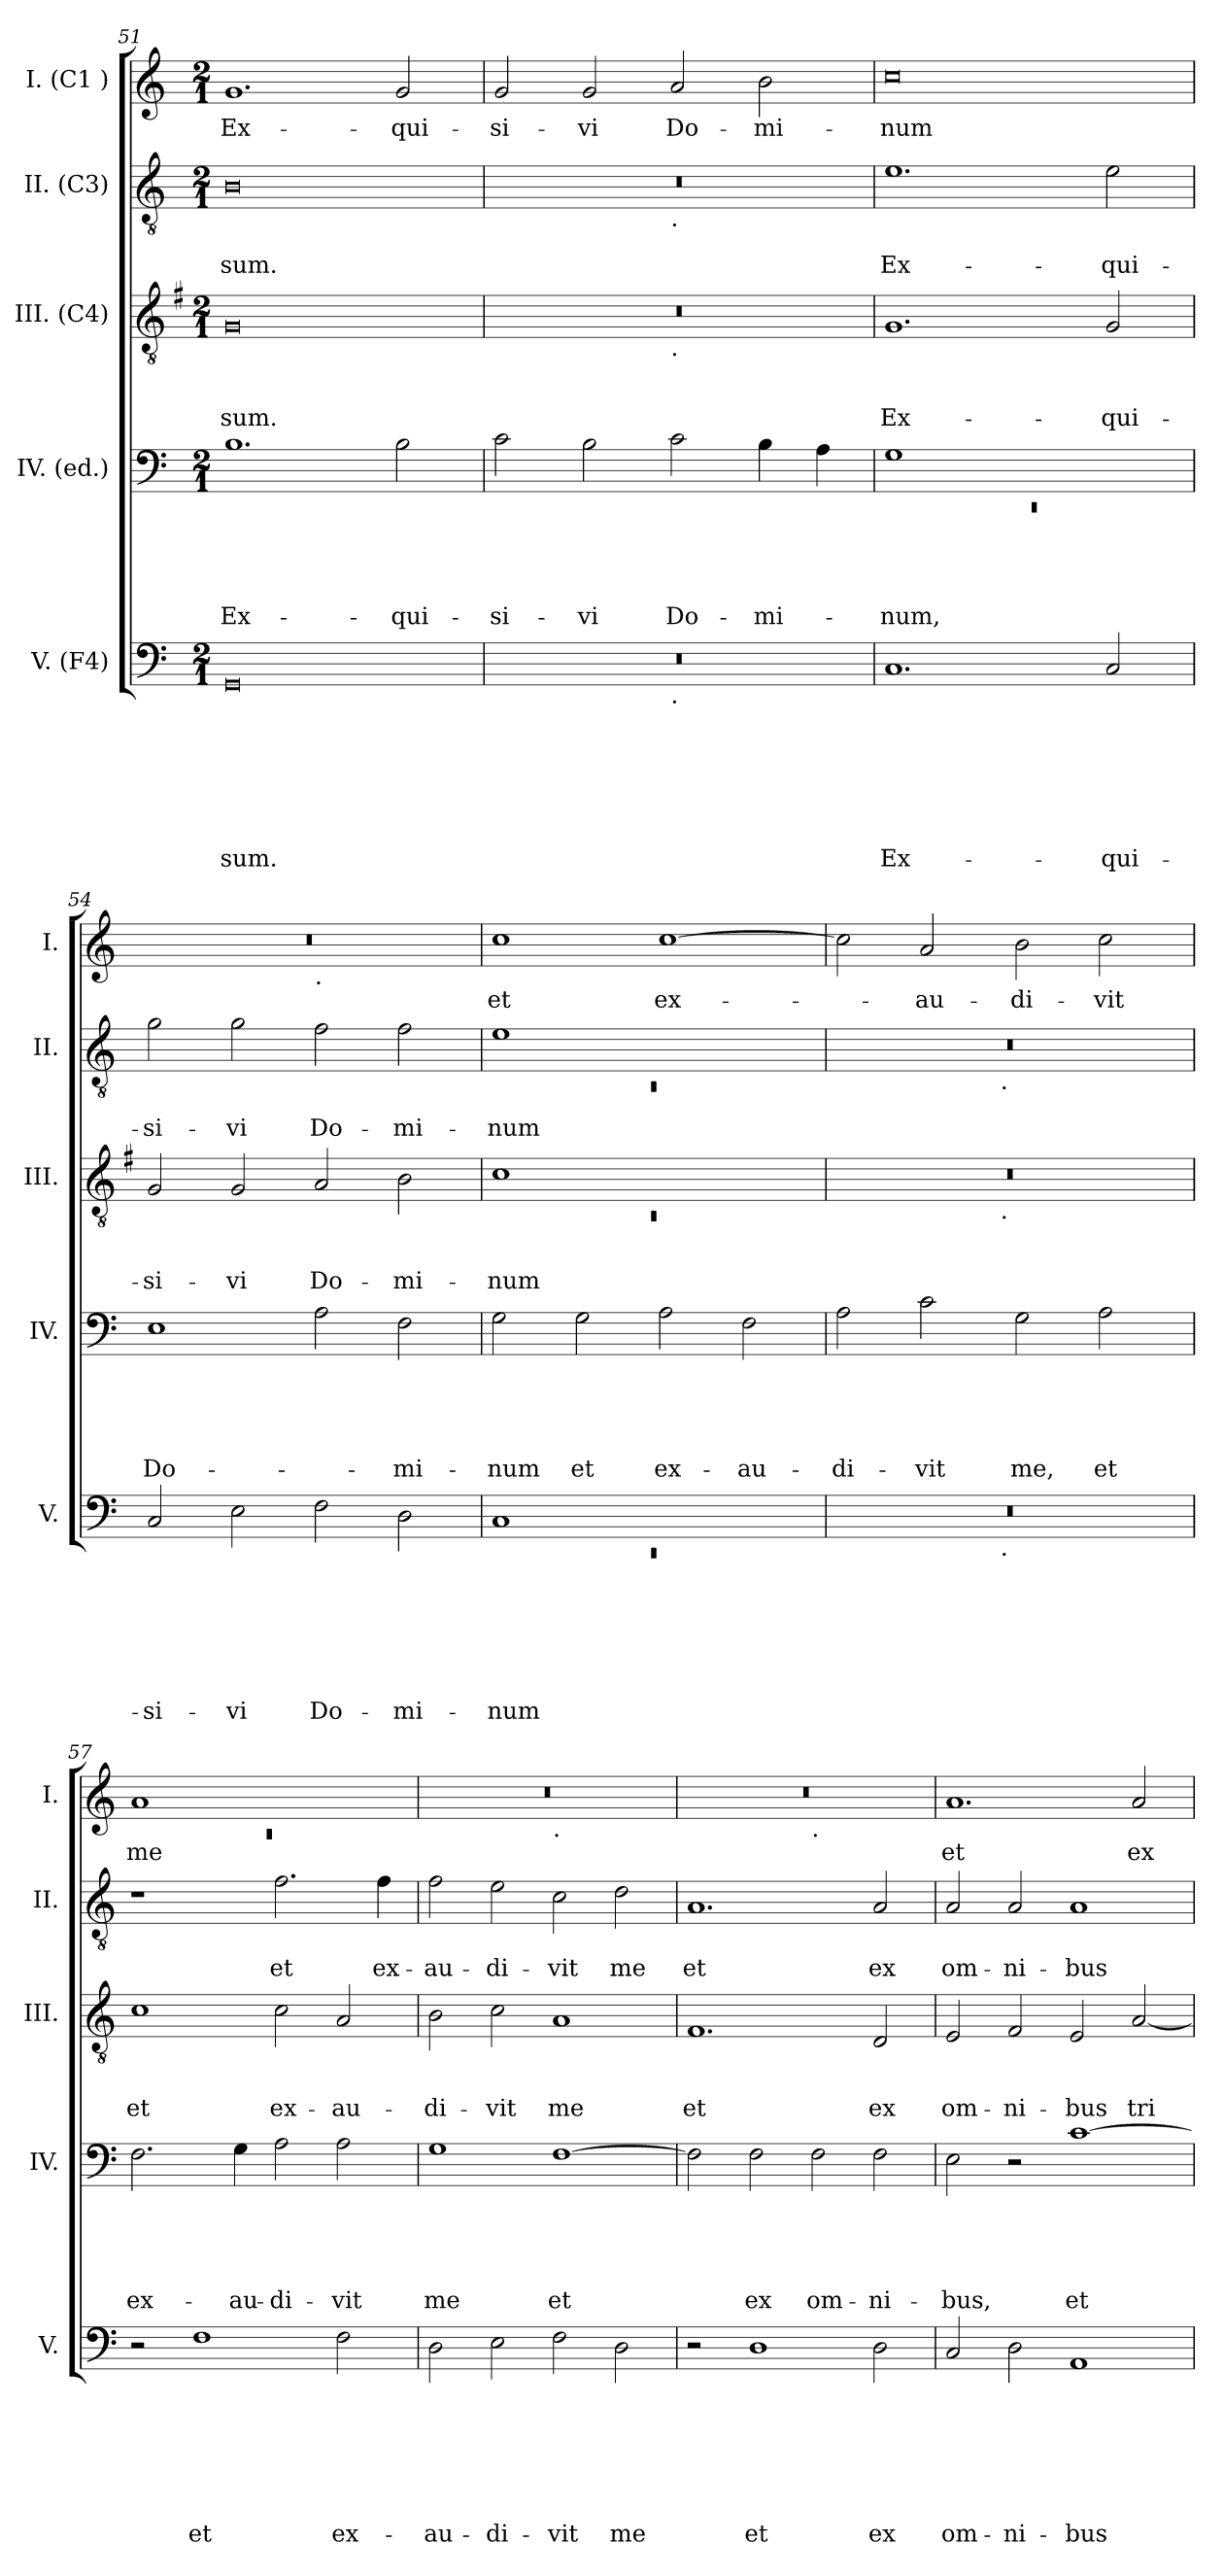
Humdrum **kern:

**kern	**text	**text	**text	**text	**text	**text	**text	**kern	**text	**text	**text	**text	**text	**kern	**text	**text	**text	**kern	**text	**text	**kern	**text
*part5	*part5	*part5	*part5	*part5	*part5	*part5	*part5	*part4	*part4	*part4	*part4	*part4	*part4	*part3	*part3	*part3	*part3	*part2	*part2	*part2	*part1	*part1
*staff5	*staff5	*staff5	*staff5	*staff5	*staff5	*staff5	*staff5	*staff4	*staff4	*staff4	*staff4	*staff4	*staff4	*staff3	*staff3	*staff3	*staff3	*staff2	*staff2	*staff2	*staff1	*staff1
*I"V. (F4)	*	*	*	*	*	*	*	*I"IV. (ed.)	*	*	*	*	*	*I"III. (C4)	*	*	*	*I"II. (C3)	*	*	*I"I. (C1 )	*
*I'V.	*	*	*	*	*	*	*	*I'IV.	*	*	*	*	*	*I'III.	*	*	*	*I'II.	*	*	*I'I.	*
!!LO:LB:g=z
*clefF4	*	*	*	*	*	*	*	*clefF4	*	*	*	*	*	*clefGv2	*	*	*	*clefGv2	*	*	*clefG2	*
*k[]	*	*	*	*	*	*	*	*k[]	*	*	*	*	*	*k[f#]	*	*	*	*k[]	*	*	*k[]	*
*C:	*	*	*	*	*	*	*	*C:	*	*	*	*	*	*G:	*	*	*	*C:	*	*	*C:	*
*M2/1	*	*	*	*	*	*	*	*M2/1	*	*	*	*	*	*M2/1	*	*	*	*M2/1	*	*	*M2/1	*
=51	=51	=51	=51	=51	=51	=51	=51	=51	=51	=51	=51	=51	=51	=51	=51	=51	=51	=51	=51	=51	=51	=51
!	!	!	!	!	!	!	!LO:LY:b	!	!	!	!	!	!LO:LY:b	!	!	!	!LO:LY:b	!	!	!LO:LY:b	!	!LO:LY:b
0GG	.	.	.	.	.	.	-sum.	1.B	.	.	.	.	Ex-	0G	.	.	-sum.	0B	.	-sum.	1.g	Ex-
!	!	!	!	!	!	!	!	!	!	!	!	!	!LO:LY:b	!	!	!	!	!	!	!	!	!LO:LY:b
.	.	.	.	.	.	.	.	2B\	.	.	.	.	-qui-	.	.	.	.	.	.	.	2g/	-qui-
=52	=52	=52	=52	=52	=52	=52	=52	=52	=52	=52	=52	=52	=52	=52	=52	=52	=52	=52	=52	=52	=52	=52
!	!	!	!	!	!	!	!	!	!	!	!	!	!LO:LY:b	!	!	!	!	!	!	!	!	!LO:LY:b
*^	*	*	*	*	*	*	*	*	*	*	*	*	*	*^	*	*	*	*^	*	*	*	*
0r	1ryy	.	.	.	.	.	.	.	2c\	.	.	.	.	-si-	0r	1ryy	.	.	.	0r	1ryy	.	.	2g/	-si-
!	!	!	!	!	!	!	!	!	!	!	!	!	!	!LO:LY:b	!	!	!	!	!	!	!	!	!	!	!LO:LY:b
.	.	.	.	.	.	.	.	.	2B\	.	.	.	.	-vi	.	.	.	.	.	.	.	.	.	2g/	-vi
!	!	!	!	!	!	!	!	!	!	!	!	!	!	!	!	!	!	!	!	!	!LO:TX:b:t=.	!	!	!	!
!	!	!	!	!	!	!	!	!	!	!	!	!	!	!	!	!LO:TX:b:t=.	!	!	!	!	!	!	!	!	!
!	!LO:TX:b:t=.	!	!	!	!	!	!	!	!	!	!	!	!	!	!	!	!	!	!	!	!	!	!	!	!
!	!	!	!	!	!	!	!	!	!	!	!	!	!	!LO:LY:b	!	!	!	!	!	!	!	!	!	!	!LO:LY:b
.	1ryy	.	.	.	.	.	.	.	2c\	.	.	.	.	Do-	.	1ryy	.	.	.	.	1ryy	.	.	2a/	Do-
!	!	!	!	!	!	!	!	!	!	!	!	!	!	!LO:LY:b	!	!	!	!	!	!	!	!	!	!	!LO:LY:b
.	.	.	.	.	.	.	.	.	4B\	.	.	.	.	-mi-	.	.	.	.	.	.	.	.	.	2b\	-mi-
.	.	.	.	.	.	.	.	.	4A\	.	.	.	.	.	.	.	.	.	.	.	.	.	.	.	.
=53	=53	=53	=53	=53	=53	=53	=53	=53	=53	=53	=53	=53	=53	=53	=53	=53	=53	=53	=53	=53	=53	=53	=53	=53	=53
*	*	*	*	*	*	*	*	*	*^	*	*	*	*	*	*	*	*	*	*	*	*	*	*	*	*
!	!	!	!	!	!	!	!	!LO:LY:b	!	!LO:N:vis=1	!	!	!	!	!LO:LY:b	!	!	!	!	!LO:LY:b	!	!	!	!LO:LY:b	!	!LO:LY:b
*	*	*	*	*	*	*	*	*	*	*	*	*	*	*	*	*v	*v	*	*	*	*	*	*	*	*	*
*v	*v	*	*	*	*	*	*	*	*	*	*	*	*	*	*	*	*	*	*	*v	*v	*	*	*	*
1.C	.	.	.	.	.	.	Ex-	1G	0rEE	.	.	.	.	-num,	1.G	.	.	Ex-	1.e	.	Ex-	0cc	-num
.	.	.	.	.	.	.	.	1ryy	.	.	.	.	.	.	.	.	.	.	.	.	.	.	.
!	!	!	!	!	!	!	!LO:LY:b	!	!	!	!	!	!	!	!	!	!	!LO:LY:b	!	!	!LO:LY:b	!	!
2C/	.	.	.	.	.	.	-qui-	.	.	.	.	.	.	.	2G/	.	.	-qui-	2e\	.	-qui-	.	.
*	*	*	*	*	*	*	*	*v	*v	*	*	*	*	*	*	*	*	*	*	*	*	*	*
=54	=54	=54	=54	=54	=54	=54	=54	=54	=54	=54	=54	=54	=54	=54	=54	=54	=54	=54	=54	=54	=54	=54
!	!	!	!	!	!	!	!LO:LY:b	!	!	!	!	!	!LO:LY:b	!	!	!	!LO:LY:b	!	!	!LO:LY:b	!	!
*	*	*	*	*	*	*	*	*	*	*	*	*	*	*	*	*	*	*	*	*	*^	*
2C/	.	.	.	.	.	.	-si-	1E	.	.	.	.	Do-	2G/	.	.	-si-	2g\	.	-si-	0r	1ryy	.
!	!	!	!	!	!	!	!LO:LY:b	!	!	!	!	!	!	!	!	!	!LO:LY:b	!	!	!LO:LY:b	!	!	!
2E\	.	.	.	.	.	.	-vi	.	.	.	.	.	.	2G/	.	.	-vi	2g\	.	-vi	.	.	.
!	!	!	!	!	!	!	!	!	!	!	!	!	!	!	!	!	!	!	!	!	!	!LO:TX:b:t=.	!
!	!	!	!	!	!	!	!LO:LY:b	!	!	!	!	!	!	!	!	!	!LO:LY:b	!	!	!LO:LY:b	!	!	!
2F\	.	.	.	.	.	.	Do-	2A\	.	.	.	.	.	2A/	.	.	Do-	2f\	.	Do-	.	1ryy	.
!	!	!	!	!	!	!	!LO:LY:b	!	!	!	!	!	!LO:LY:b	!	!	!	!LO:LY:b	!	!	!LO:LY:b	!	!	!
2D\	.	.	.	.	.	.	-mi-	2F\	.	.	.	.	-mi-	2B\	.	.	-mi-	2f\	.	-mi-	.	.	.
=55	=55	=55	=55	=55	=55	=55	=55	=55	=55	=55	=55	=55	=55	=55	=55	=55	=55	=55	=55	=55	=55	=55	=55
*^	*	*	*	*	*	*	*	*	*	*	*	*	*	*^	*	*	*	*^	*	*	*	*	*
!	!LO:N:vis=1	!	!	!	!	!	!	!LO:LY:b	!	!	!	!	!	!LO:LY:b	!	!LO:N:vis=1	!	!	!LO:LY:b	!	!LO:N:vis=1	!	!LO:LY:b	!	!	!LO:LY:b
*	*	*	*	*	*	*	*	*	*	*	*	*	*	*	*	*	*	*	*	*	*	*	*	*v	*v	*
1C	0rEE	.	.	.	.	.	.	-num	2G\	.	.	.	.	-num	1c	0rC	.	.	-num	1e	0rC	.	-num	1cc	et
!	!	!	!	!	!	!	!	!	!	!	!	!	!	!LO:LY:b	!	!	!	!	!	!	!	!	!	!	!
.	.	.	.	.	.	.	.	.	2G\	.	.	.	.	et	.	.	.	.	.	.	.	.	.	.	.
!	!	!	!	!	!	!	!	!	!	!	!	!	!	!LO:LY:b	!	!	!	!	!	!	!	!	!	!	!LO:LY:b
1ryy	.	.	.	.	.	.	.	.	2A\	.	.	.	.	ex-	1ryy	.	.	.	.	1ryy	.	.	.	[>1cc	ex-
!	!	!	!	!	!	!	!	!	!	!	!	!	!	!LO:LY:b	!	!	!	!	!	!	!	!	!	!	!
.	.	.	.	.	.	.	.	.	2F\	.	.	.	.	-au-	.	.	.	.	.	.	.	.	.	.	.
=56	=56	=56	=56	=56	=56	=56	=56	=56	=56	=56	=56	=56	=56	=56	=56	=56	=56	=56	=56	=56	=56	=56	=56	=56	=56
!	!	!	!	!	!	!	!	!	!	!	!	!	!	!LO:LY:b	!	!	!	!	!	!	!	!	!	!	!
0r	2ryy	.	.	.	.	.	.	.	2A\	.	.	.	.	-di-	0r	2ryy	.	.	.	0r	2ryy	.	.	2cc\]	.
!	!	!	!	!	!	!	!	!	!	!	!	!	!	!LO:LY:b	!	!	!	!	!	!	!	!	!	!	!LO:LY:b
.	4...ryy	.	.	.	.	.	.	.	2c\	.	.	.	.	-vit	.	4...ryy	.	.	.	.	4...ryy	.	.	2a/	-au-
!	!	!	!	!	!	!	!	!	!	!	!	!	!	!	!	!	!	!	!	!	!LO:TX:b:t=.	!	!	!	!
!	!	!	!	!	!	!	!	!	!	!	!	!	!	!	!	!LO:TX:b:t=.	!	!	!	!	!	!	!	!	!
!	!LO:TX:b:t=.	!	!	!	!	!	!	!	!	!	!	!	!	!	!	!	!	!	!	!	!	!	!	!	!
.	1ryy	.	.	.	.	.	.	.	.	.	.	.	.	.	.	1ryy	.	.	.	.	1ryy	.	.	.	.
!	!	!	!	!	!	!	!	!	!	!	!	!	!	!LO:LY:b	!	!	!	!	!	!	!	!	!	!	!LO:LY:b
.	.	.	.	.	.	.	.	.	2G\	.	.	.	.	me,	.	.	.	.	.	.	.	.	.	2b\	-di-
!	!	!	!	!	!	!	!	!	!	!	!	!	!	!LO:LY:b	!	!	!	!	!	!	!	!	!	!	!LO:LY:b
.	.	.	.	.	.	.	.	.	2A\	.	.	.	.	et	.	.	.	.	.	.	.	.	.	2cc\	-vit
.	32ryy	.	.	.	.	.	.	.	.	.	.	.	.	.	.	32ryy	.	.	.	.	32ryy	.	.	.	.
*	*	*	*	*	*	*	*	*	*	*	*	*	*	*	*v	*v	*	*	*	*	*	*	*	*	*
*v	*v	*	*	*	*	*	*	*	*	*	*	*	*	*	*	*	*	*	*v	*v	*	*	*	*
!!LO:LB:g=z
=57	=57	=57	=57	=57	=57	=57	=57	=57	=57	=57	=57	=57	=57	=57	=57	=57	=57	=57	=57	=57	=57	=57
*	*	*	*	*	*	*	*	*	*	*	*	*	*	*k[]	*	*	*	*	*	*	*	*
*	*	*	*	*	*	*	*	*	*	*	*	*	*	*C:	*	*	*	*	*	*	*	*
*^	*	*	*	*	*	*	*	*	*	*	*	*	*	*^	*	*	*	*^	*	*	*^	*
!	!	!	!	!	!	!	!	!	!	!	!	!	!	!LO:LY:b	!	!	!	!	!LO:LY:b	!	!	!	!	!	!LO:N:vis=1	!LO:LY:b
*	*	*	*	*	*	*	*	*	*	*	*	*	*	*	*v	*v	*	*	*	*	*	*	*	*	*	*
*v	*v	*	*	*	*	*	*	*	*	*	*	*	*	*	*	*	*	*	*v	*v	*	*	*	*	*
2r	.	.	.	.	.	.	.	2.F\	.	.	.	.	ex-	1c	.	.	et	1r	.	.	1a	0rc	me
!	!	!	!	!	!	!	!LO:LY:b	!	!	!	!	!	!	!	!	!	!	!	!	!	!	!	!
1F	.	.	.	.	.	.	et	.	.	.	.	.	.	.	.	.	.	.	.	.	.	.	.
!	!	!	!	!	!	!	!	!	!	!	!	!	!LO:LY:b	!	!	!	!	!	!	!	!	!	!
.	.	.	.	.	.	.	.	4G\	.	.	.	.	-au-	.	.	.	.	.	.	.	.	.	.
!	!	!	!	!	!	!	!	!	!	!	!	!	!LO:LY:b:rj	!	!	!	!LO:LY:b	!	!	!LO:LY:b	!	!	!
.	.	.	.	.	.	.	.	2A\	.	.	.	.	-di-	2c\	.	.	ex-	2.f\	.	et	1ryy	.	.
!	!	!	!	!	!	!	!LO:LY:b	!	!	!	!	!	!LO:LY:b	!	!	!	!LO:LY:b	!	!	!	!	!	!
2F\	.	.	.	.	.	.	ex-	2A\	.	.	.	.	-vit	2A/	.	.	-au-	.	.	.	.	.	.
!	!	!	!	!	!	!	!	!	!	!	!	!	!	!	!	!	!	!	!	!LO:LY:b	!	!	!
.	.	.	.	.	.	.	.	.	.	.	.	.	.	.	.	.	.	4f\	.	ex-	.	.	.
=58	=58	=58	=58	=58	=58	=58	=58	=58	=58	=58	=58	=58	=58	=58	=58	=58	=58	=58	=58	=58	=58	=58	=58
!	!	!	!	!	!	!	!LO:LY:b	!	!	!	!	!	!LO:LY:b	!	!	!	!LO:LY:b	!	!	!LO:LY:b	!	!	!
2D\	.	.	.	.	.	.	-au-	1G	.	.	.	.	me	2B\	.	.	-di-	2f\	.	-au-	0r	1ryy	.
!	!	!	!	!	!	!	!LO:LY:b	!	!	!	!	!	!	!	!	!	!LO:LY:b	!	!	!LO:LY:b	!	!	!
2E\	.	.	.	.	.	.	-di-	.	.	.	.	.	.	2c\	.	.	-vit	2e\	.	-di-	.	.	.
!	!	!	!	!	!	!	!	!	!	!	!	!	!	!	!	!	!	!	!	!	!	!LO:TX:b:t=.	!
!	!	!	!	!	!	!	!LO:LY:b	!	!	!	!	!	!LO:LY:b	!	!	!	!LO:LY:b	!	!	!LO:LY:b	!	!	!
2F\	.	.	.	.	.	.	-vit	[>1F	.	.	.	.	et	1A	.	.	me	2c\	.	-vit	.	1ryy	.
!	!	!	!	!	!	!	!LO:LY:b	!	!	!	!	!	!	!	!	!	!	!	!	!LO:LY:b	!	!	!
2D\	.	.	.	.	.	.	me	.	.	.	.	.	.	.	.	.	.	2d\	.	me	.	.	.
=59	=59	=59	=59	=59	=59	=59	=59	=59	=59	=59	=59	=59	=59	=59	=59	=59	=59	=59	=59	=59	=59	=59	=59
!	!	!	!	!	!	!	!	!	!	!	!	!	!	!	!	!	!LO:LY:b	!	!	!LO:LY:b	!	!	!
2r	.	.	.	.	.	.	.	2F\]	.	.	.	.	.	1.F	.	.	et	1.A	.	et	0r	1ryy	.
!	!	!	!	!	!	!	!LO:LY:b	!	!	!	!	!	!LO:LY:b	!	!	!	!	!	!	!	!	!	!
1D	.	.	.	.	.	.	et	2F\	.	.	.	.	ex	.	.	.	.	.	.	.	.	.	.
!	!	!	!	!	!	!	!	!	!	!	!	!	!	!	!	!	!	!	!	!	!	!LO:TX:b:t=.	!
!	!	!	!	!	!	!	!	!	!	!	!	!	!LO:LY:b	!	!	!	!	!	!	!	!	!	!
.	.	.	.	.	.	.	.	2F\	.	.	.	.	om-	.	.	.	.	.	.	.	.	1ryy	.
!	!	!	!	!	!	!	!LO:LY:b	!	!	!	!	!	!LO:LY:b	!	!	!	!LO:LY:b	!	!	!LO:LY:b	!	!	!
2D\	.	.	.	.	.	.	ex	2F\	.	.	.	.	-ni-	2D/	.	.	ex	2A/	.	ex	.	.	.
=60	=60	=60	=60	=60	=60	=60	=60	=60	=60	=60	=60	=60	=60	=60	=60	=60	=60	=60	=60	=60	=60	=60	=60
!	!	!	!	!	!	!	!LO:LY:b	!	!	!	!	!	!LO:LY:b	!	!	!	!LO:LY:b	!	!	!LO:LY:b	!	!	!LO:LY:b
*	*	*	*	*	*	*	*	*	*	*	*	*	*	*	*	*	*	*	*	*	*v	*v	*
2C/	.	.	.	.	.	.	om-	2E\	.	.	.	.	-bus,	2E/	.	.	om-	2A/	.	om-	1.a	et
!	!	!	!	!	!	!	!LO:LY:b	!	!	!	!	!	!	!	!	!	!LO:LY:b	!	!	!LO:LY:b	!	!
2D\	.	.	.	.	.	.	-ni-	2r	.	.	.	.	.	2F/	.	.	-ni-	2A/	.	-ni-	.	.
!	!	!	!	!	!	!	!LO:LY:b	!	!	!	!	!	!LO:LY:b	!	!	!	!LO:LY:b	!	!	!LO:LY:b	!	!
1AA	.	.	.	.	.	.	-bus	[>1c	.	.	.	.	et	2E/	.	.	-bus	1A	.	-bus	.	.
!	!	!	!	!	!	!	!	!	!	!	!	!	!	!	!	!	!LO:LY:b	!	!	!	!	!LO:LY:b
.	.	.	.	.	.	.	.	.	.	.	.	.	.	[<2A/	.	.	tri-	.	.	.	2a/	ex
=	=	=	=	=	=	=	=	=	=	=	=	=	=	=	=	=	=	=	=	=	=	=
*-	*-	*-	*-	*-	*-	*-	*-	*-	*-	*-	*-	*-	*-	*-	*-	*-	*-	*-	*-	*-	*-	*-
